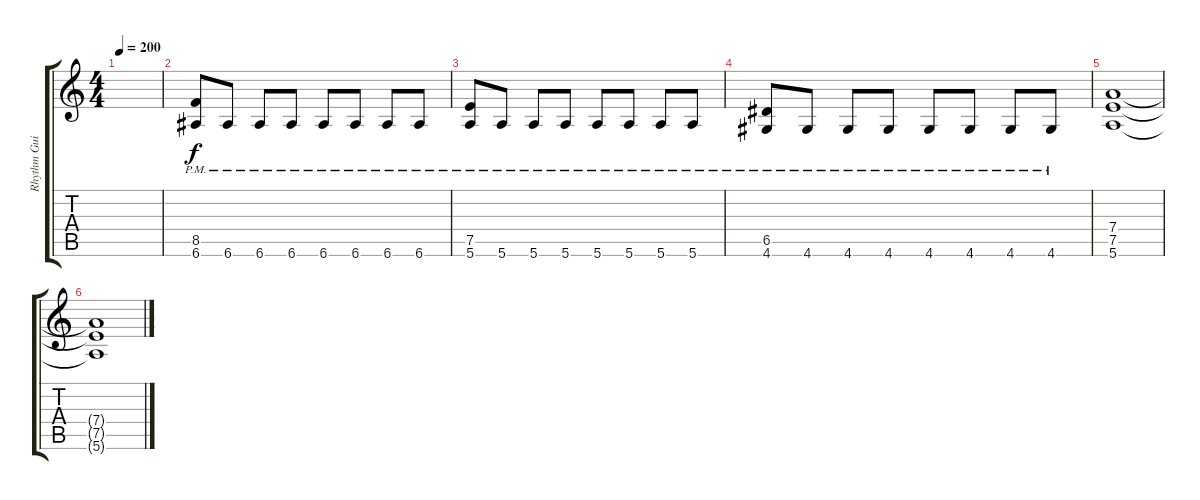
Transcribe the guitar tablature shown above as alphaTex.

\track ("Rhythm Guitar" "Rhythm Gui") {instrument distortionguitar}
\staff {score tabs}
\tuning (E4 B3 G3 D3 A2 E2) {hide}
\ts (4 4)
\tempo 200
\clef g2
\ks c
|
(8.5{pm} 6.6{pm}).8 6.6{pm}.8 6.6{pm}.8 6.6{pm}.8 6.6{pm}.8 6.6{pm}.8 6.6{pm}.8 6.6{pm}.8 |
(7.5{pm} 5.6{pm}).8 5.6{pm}.8 5.6{pm}.8 5.6{pm}.8 5.6{pm}.8 5.6{pm}.8 5.6{pm}.8 5.6{pm}.8 |
(6.5{pm} 4.6{pm}).8 4.6{pm}.8 4.6{pm}.8 4.6{pm}.8 4.6{pm}.8 4.6{pm}.8 4.6{pm}.8 4.6{pm}.8 |
(7.4 7.5 5.6).1 |
(7.4{t} 7.5{t} 5.6{t}).1
